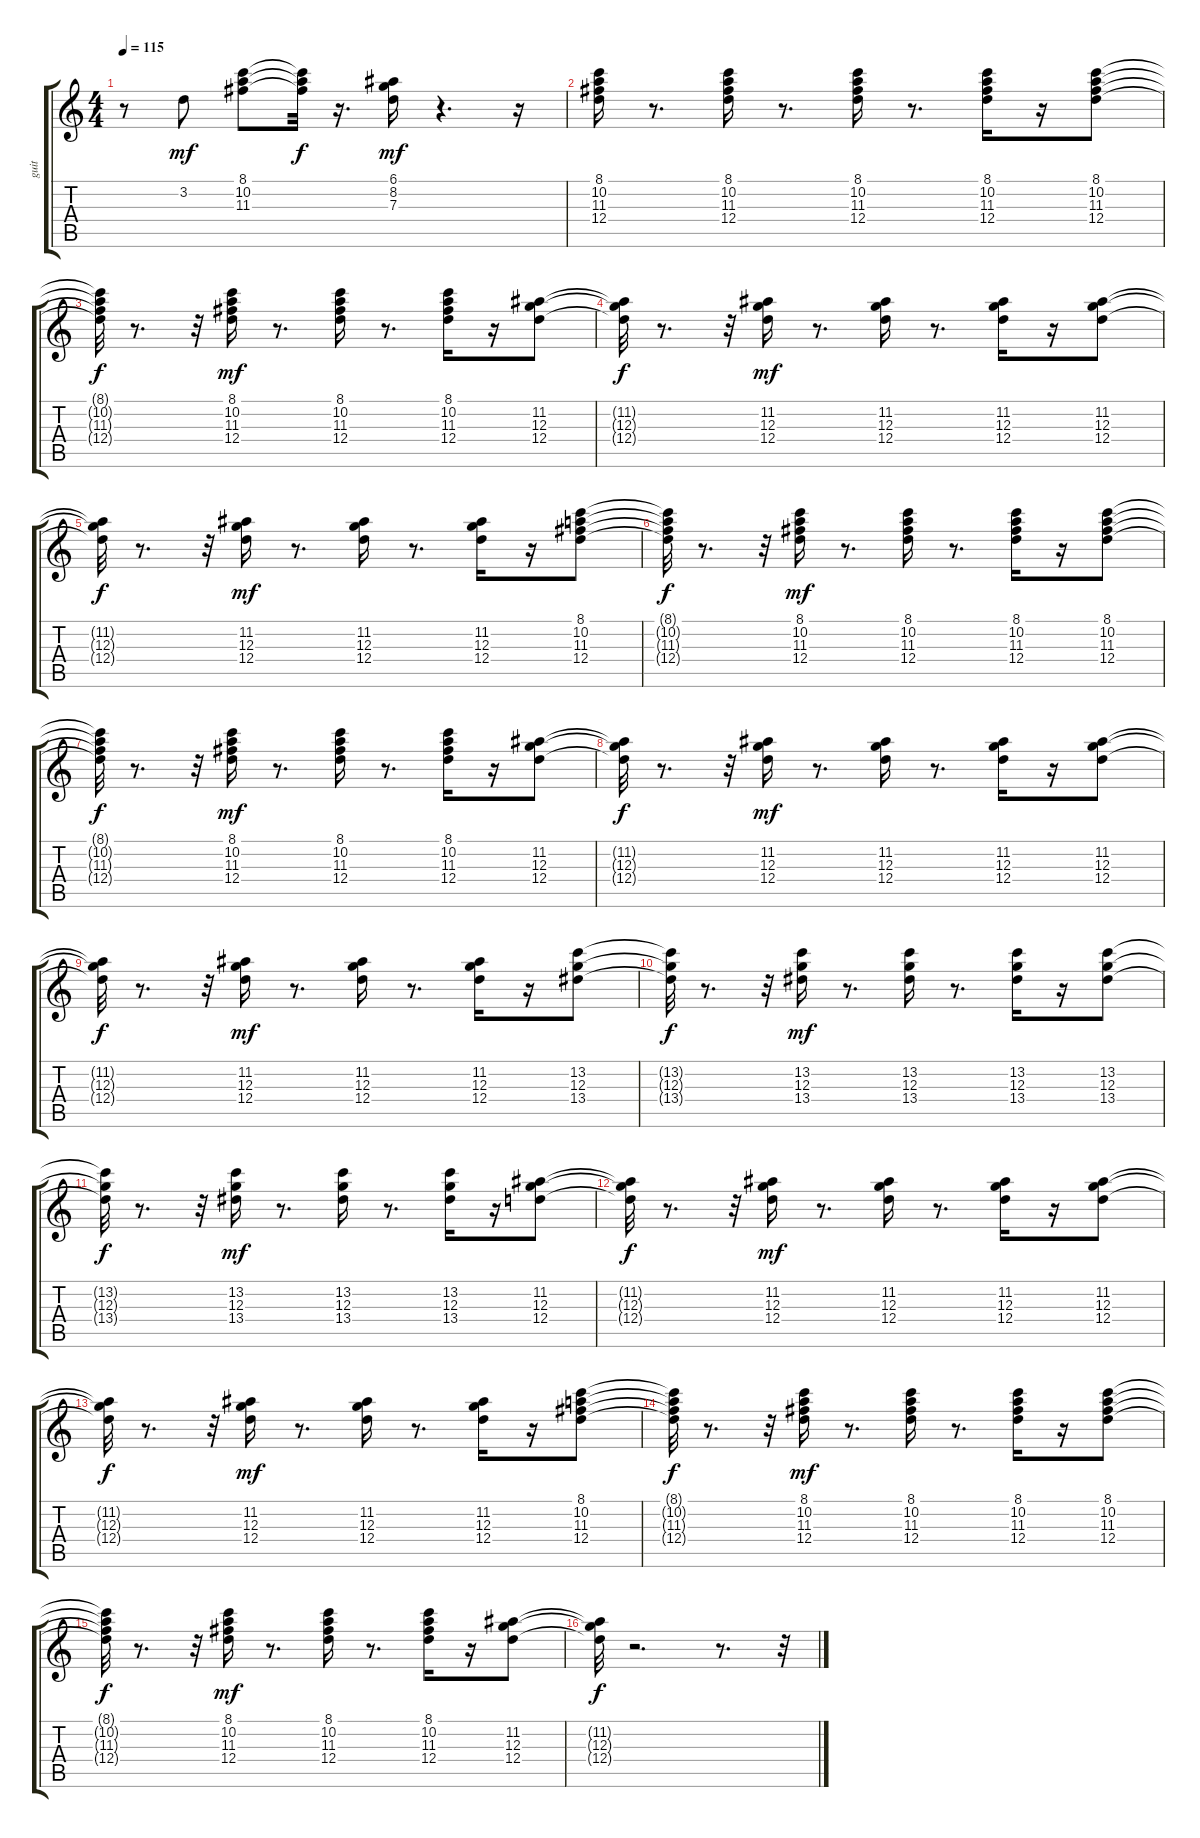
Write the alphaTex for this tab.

\track ("guit" "guit") {instrument acousticguitarnylon}
\staff {score tabs}
\tuning (E4 B3 G3 D3 A2 E2) {hide}
\ts (4 4)
\tempo 115
\clef g2
\ks c
r.8{dy f} 3.2.8{dy mf} (8.1 10.2 11.3).8 (8.1{t} 10.2{t} 11.3{t}).32{dy f} r.16{d} (6.1 8.2 7.3).16{dy mf} r.4{d} r.16 |
(8.1 10.2 11.3 12.4).16 r.8{d} (8.1 10.2 11.3 12.4).16 r.8{d} (8.1 10.2 11.3 12.4).16 r.8{d} (8.1 10.2 11.3 12.4).16 r.16 (8.1 10.2 11.3 12.4).8 |
(8.1{t} 10.2{t} 11.3{t} 12.4{t}).32{dy f} r.8{d} r.32 (8.1 10.2 11.3 12.4).16{dy mf} r.8{d} (8.1 10.2 11.3 12.4).16 r.8{d} (8.1 10.2 11.3 12.4).16 r.16 (11.2 12.3 12.4).8 |
(11.2{t} 12.3{t} 12.4{t}).32{dy f} r.8{d} r.32 (11.2 12.3 12.4).16{dy mf} r.8{d} (11.2 12.3 12.4).16 r.8{d} (11.2 12.3 12.4).16 r.16 (11.2 12.3 12.4).8 |
(11.2{t} 12.3{t} 12.4{t}).32{dy f} r.8{d} r.32 (11.2 12.3 12.4).16{dy mf} r.8{d} (11.2 12.3 12.4).16 r.8{d} (11.2 12.3 12.4).16 r.16 (8.1 10.2 11.3 12.4).8 |
(8.1{t} 10.2{t} 11.3{t} 12.4{t}).32{dy f} r.8{d} r.32 (8.1 10.2 11.3 12.4).16{dy mf} r.8{d} (8.1 10.2 11.3 12.4).16 r.8{d} (8.1 10.2 11.3 12.4).16 r.16 (8.1 10.2 11.3 12.4).8 |
(8.1{t} 10.2{t} 11.3{t} 12.4{t}).32{dy f} r.8{d} r.32 (8.1 10.2 11.3 12.4).16{dy mf} r.8{d} (8.1 10.2 11.3 12.4).16 r.8{d} (8.1 10.2 11.3 12.4).16 r.16 (11.2 12.3 12.4).8 |
(11.2{t} 12.3{t} 12.4{t}).32{dy f} r.8{d} r.32 (11.2 12.3 12.4).16{dy mf} r.8{d} (11.2 12.3 12.4).16 r.8{d} (11.2 12.3 12.4).16 r.16 (11.2 12.3 12.4).8 |
(11.2{t} 12.3{t} 12.4{t}).32{dy f} r.8{d} r.32 (11.2 12.3 12.4).16{dy mf} r.8{d} (11.2 12.3 12.4).16 r.8{d} (11.2 12.3 12.4).16 r.16 (13.2 12.3 13.4).8 |
(13.2{t} 12.3{t} 13.4{t}).32{dy f} r.8{d} r.32 (13.2 12.3 13.4).16{dy mf} r.8{d} (13.2 12.3 13.4).16 r.8{d} (13.2 12.3 13.4).16 r.16 (13.2 12.3 13.4).8 |
(13.2{t} 12.3{t} 13.4{t}).32{dy f} r.8{d} r.32 (13.2 12.3 13.4).16{dy mf} r.8{d} (13.2 12.3 13.4).16 r.8{d} (13.2 12.3 13.4).16 r.16 (11.2 12.3 12.4).8 |
(11.2{t} 12.3{t} 12.4{t}).32{dy f} r.8{d} r.32 (11.2 12.3 12.4).16{dy mf} r.8{d} (11.2 12.3 12.4).16 r.8{d} (11.2 12.3 12.4).16 r.16 (11.2 12.3 12.4).8 |
(11.2{t} 12.3{t} 12.4{t}).32{dy f} r.8{d} r.32 (11.2 12.3 12.4).16{dy mf} r.8{d} (11.2 12.3 12.4).16 r.8{d} (11.2 12.3 12.4).16 r.16 (8.1 10.2 11.3 12.4).8 |
(8.1{t} 10.2{t} 11.3{t} 12.4{t}).32{dy f} r.8{d} r.32 (8.1 10.2 11.3 12.4).16{dy mf} r.8{d} (8.1 10.2 11.3 12.4).16 r.8{d} (8.1 10.2 11.3 12.4).16 r.16 (8.1 10.2 11.3 12.4).8 |
(8.1{t} 10.2{t} 11.3{t} 12.4{t}).32{dy f} r.8{d} r.32 (8.1 10.2 11.3 12.4).16{dy mf} r.8{d} (8.1 10.2 11.3 12.4).16 r.8{d} (8.1 10.2 11.3 12.4).16 r.16 (11.2 12.3 12.4).8 |
(11.2{t} 12.3{t} 12.4{t}).32{dy f} r.2{d} r.8{d} r.32
